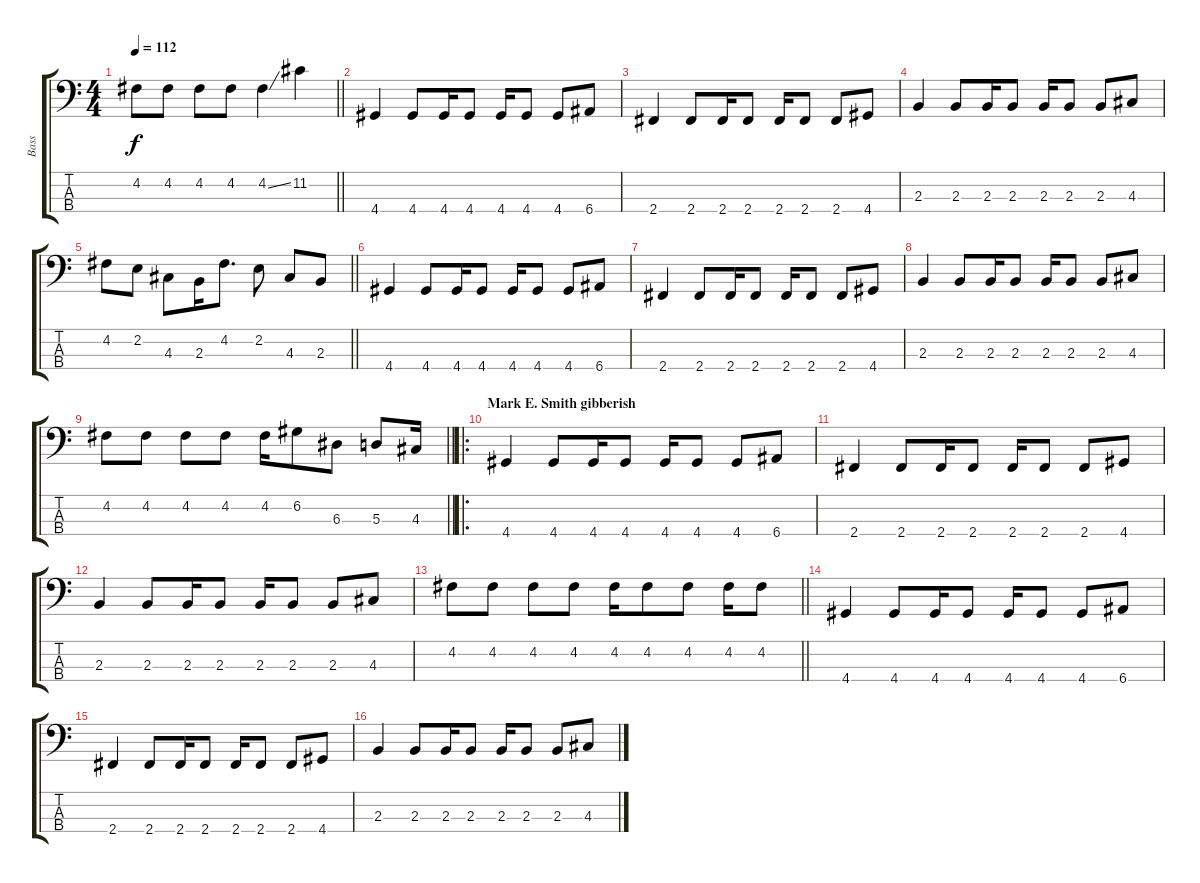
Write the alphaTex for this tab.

\track ("Bass" "Bass") {instrument electricbasspick}
\staff {score tabs}
\tuning (G2 D2 A1 E1) {hide}
\ts (4 4)
\tempo 112
\clef f4
\barLineRight lightlight
\ks c
4.2.8{dy f} 4.2.8 4.2.8 4.2.8 4.2{ss}.4 11.2.4 |
4.4.4 4.4.8 4.4.16 4.4.8 4.4.16 4.4.8 4.4.8 6.4.8 |
2.4.4 2.4.8 2.4.16 2.4.8 2.4.16 2.4.8 2.4.8 4.4.8 |
2.3.4 2.3.8 2.3.16 2.3.8 2.3.16 2.3.8 2.3.8 4.3.8 |
\barLineRight lightlight
4.2.8 2.2.8 4.3.8 2.3.16 4.2.8{d} 2.2.8 4.3.8 2.3.8 |
4.4.4 4.4.8 4.4.16 4.4.8 4.4.16 4.4.8 4.4.8 6.4.8 |
2.4.4 2.4.8 2.4.16 2.4.8 2.4.16 2.4.8 2.4.8 4.4.8 |
2.3.4 2.3.8 2.3.16 2.3.8 2.3.16 2.3.8 2.3.8 4.3.8 |
\barLineRight lightlight
4.2.8 4.2.8 4.2.8 4.2.8 4.2.16 6.2.8 6.3.8 5.3.8 4.3.16 |
\ro
\section ("" "Mark E. Smith gibberish")
4.4.4 4.4.8 4.4.16 4.4.8 4.4.16 4.4.8 4.4.8 6.4.8 |
2.4.4 2.4.8 2.4.16 2.4.8 2.4.16 2.4.8 2.4.8 4.4.8 |
2.3.4 2.3.8 2.3.16 2.3.8 2.3.16 2.3.8 2.3.8 4.3.8 |
\barLineRight lightlight
4.2.8 4.2.8 4.2.8 4.2.8 4.2.16 4.2.8 4.2.8 4.2.16 4.2.8 |
4.4.4 4.4.8 4.4.16 4.4.8 4.4.16 4.4.8 4.4.8 6.4.8 |
2.4.4 2.4.8 2.4.16 2.4.8 2.4.16 2.4.8 2.4.8 4.4.8 |
2.3.4 2.3.8 2.3.16 2.3.8 2.3.16 2.3.8 2.3.8 4.3.8
